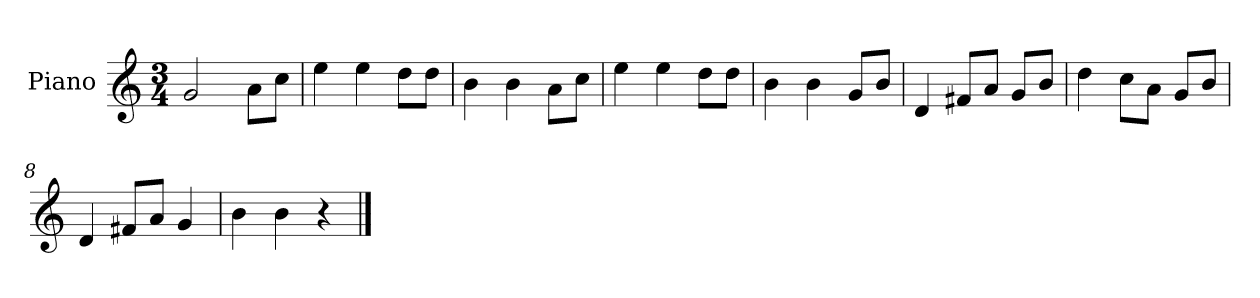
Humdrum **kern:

**kern
*part1
*staff1
*I"Piano
*I'P-no
*clefG2
*k[]
*M3/4
*MM179
=1
2g/
8a\L
8cc\J
=2
4ee\
4ee\
8dd\L
8dd\J
=3
4b\
4b\
8a\L
8cc\J
=4
4ee\
4ee\
8dd\L
8dd\J
=5
4b\
4b\
8g/L
8b/J
=6
4d/
8f#X/L
8a/J
8g/L
8b/J
=7
4dd\
8cc\L
8a\J
8g/L
8b/J
=8
4d/
8f#X/L
8a/J
4g/
!!LO:LB:g=z
=9
4b\
4b\
4r
==
*-
